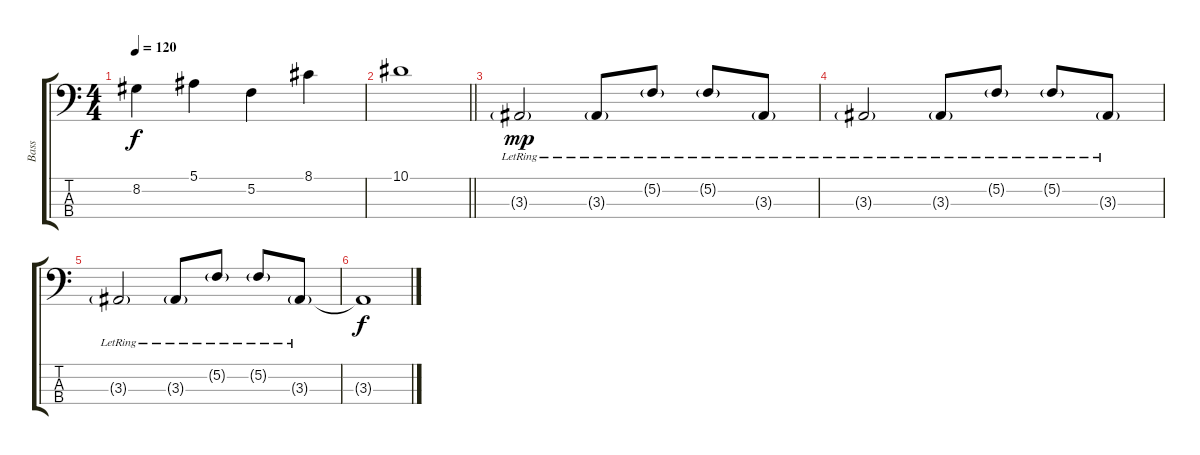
\track ("Bass" "Bass") {instrument electricbassfinger}
\staff {score tabs}
\tuning (F2 C2 G1 D1) {hide}
\ts (4 4)
\tempo 120
\clef f4
\ks c
8.2{t}.4{dy f} 5.1.4 5.2.4 8.1.4 |
\barLineRight lightlight
10.1.1 |
3.3{g lr}.2{dy mp} 3.3{g lr}.8 5.2{g lr}.8 5.2{g lr}.8 3.3{g lr}.8 |
3.3{g lr}.2 3.3{g lr}.8 5.2{g lr}.8 5.2{g lr}.8 3.3{g lr}.8 |
3.3{g lr}.2 3.3{g lr}.8 5.2{g lr}.8 5.2{g lr}.8 3.3{g lr}.8 |
3.3{t}.1{dy f}
